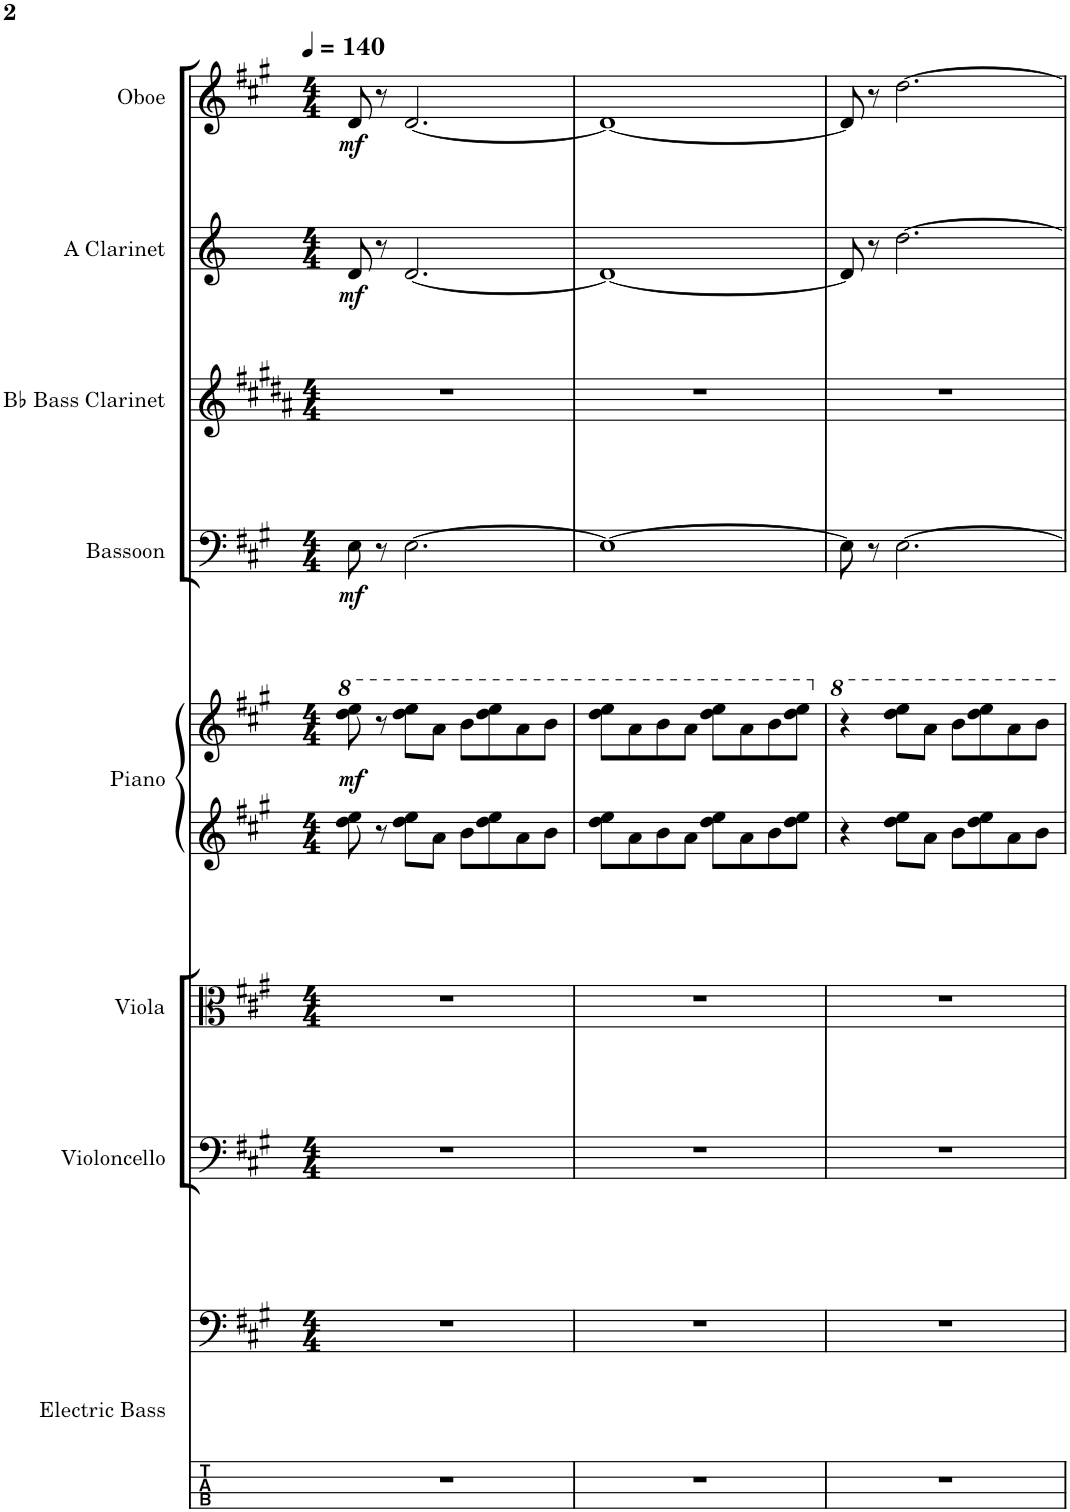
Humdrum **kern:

**kern	**kern	**kern	**kern	**kern	**kern	**dynam	**kern	**dynam	**kern	**kern	**dynam	**kern	**dynam
*part8	*part8	*part7	*part6	*part5	*part5	*part5	*part4	*part4	*part3	*part2	*part2	*part1	*part1
*staff10	*staff9	*staff8	*staff7	*staff6	*staff5	*staff5/6	*staff4	*staff4	*staff3	*staff2	*staff2	*staff1	*staff1
*I"Electric Bass	*	*I"Violoncello	*I"Viola	*I"Piano	*	*	*I"Bassoon	*	*I"Bb Bass Clarinet	*I"A Clarinet	*	*I"Oboe	*
*I'El. B.	*	*I'Vc.	*I'Vla.	*I'Pno.	*	*	*I'Bsn.	*	*I'Bb B. Cl.	*I'A Cl.	*	*I'Ob.	*
*stria4	*	*	*	*	*	*	*	*	*	*	*	*	*
*	*clefF4	*clefF4	*clefC3	*clefG2	*clefG2	*	*clefF4	*	*clefG2	*clefG2	*	*clefG2	*
*Trd7c12	*Trd7c12	*	*	*	*	*	*	*	*Trd8c14	*Trd2c3	*	*	*
*k[f#c#g#]	*k[f#c#g#]	*k[f#c#g#]	*k[f#c#g#]	*k[f#c#g#]	*k[f#c#g#]	*	*k[f#c#g#]	*	*k[f#c#g#d#a#]	*k[]	*	*k[f#c#g#]	*
*M4/4	*M4/4	*M4/4	*M4/4	*M4/4	*M4/4	*	*M4/4	*	*M4/4	*M4/4	*	*M4/4	*
*MM140	*MM140	*MM140	*MM140	*MM140	*MM140	*	*MM140	*	*MM140	*MM140	*	*MM140	*
*	*	*	*	*	*8va	*	*	*	*	*	*	*	*
=1	=1	=1	=1	=1	=1	=1	=1	=1	=1	=1	=1	=1	=1
!	!	!	!	!	!	!LO:DY:b	!	!LO:DY:b	!	!	!LO:DY:b	!	!LO:DY:b
1r	1r	1r	1r	8dd\ 8ee\	8ddd\ 8eee\	mf	8E\	mf	1r	8d/	mf	8d/	mf
.	.	.	.	8r	8r	.	8r	.	.	8r	.	8r	.
.	.	.	.	8dd\ 8ee\L	8ddd\ 8eee\L	.	[2.E\	.	.	[2.d/	.	[2.d/	.
.	.	.	.	8a\J	8aa\J	.	.	.	.	.	.	.	.
.	.	.	.	8b\L	8bb\L	.	.	.	.	.	.	.	.
.	.	.	.	8dd\ 8ee\	8ddd\ 8eee\	.	.	.	.	.	.	.	.
.	.	.	.	8a\	8aa\	.	.	.	.	.	.	.	.
.	.	.	.	8b\J	8bb\J	.	.	.	.	.	.	.	.
=2	=2	=2	=2	=2	=2	=2	=2	=2	=2	=2	=2	=2	=2
1r	1r	1r	1r	8dd\ 8ee\L	8ddd\ 8eee\L	.	1E_	.	1r	1d_	.	1d_	.
.	.	.	.	8a\	8aa\	.	.	.	.	.	.	.	.
.	.	.	.	8b\	8bb\	.	.	.	.	.	.	.	.
.	.	.	.	8a\J	8aa\J	.	.	.	.	.	.	.	.
.	.	.	.	8dd\ 8ee\L	8ddd\ 8eee\L	.	.	.	.	.	.	.	.
.	.	.	.	8a\	8aa\	.	.	.	.	.	.	.	.
.	.	.	.	8b\	8bb\	.	.	.	.	.	.	.	.
.	.	.	.	8dd\ 8ee\J	8ddd\ 8eee\J	.	.	.	.	.	.	.	.
=3	=3	=3	=3	=3	=3	=3	=3	=3	=3	=3	=3	=3	=3
*	*	*	*	*	*X8va	*	*	*	*	*	*	*	*
1r	1r	1r	1r	4r	4r	.	8E\]	.	1r	8d/]	.	8d/]	.
.	.	.	.	.	.	.	8r	.	.	8r	.	8r	.
.	.	.	.	8dd\ 8ee\L	8ddd\ 8eee\L	.	[2.E\	.	.	[2.dd\	.	[2.dd\	.
.	.	.	.	8a\J	8aa\J	.	.	.	.	.	.	.	.
.	.	.	.	8b\L	8bb\L	.	.	.	.	.	.	.	.
.	.	.	.	8dd\ 8ee\	8ddd\ 8eee\	.	.	.	.	.	.	.	.
.	.	.	.	8a\	8aa\	.	.	.	.	.	.	.	.
.	.	.	.	8b\J	8bb\J	.	.	.	.	.	.	.	.
=	=	=	=	=	=	=	=	=	=	=	=	=	=
*-	*-	*-	*-	*-	*-	*-	*-	*-	*-	*-	*-	*-	*-
